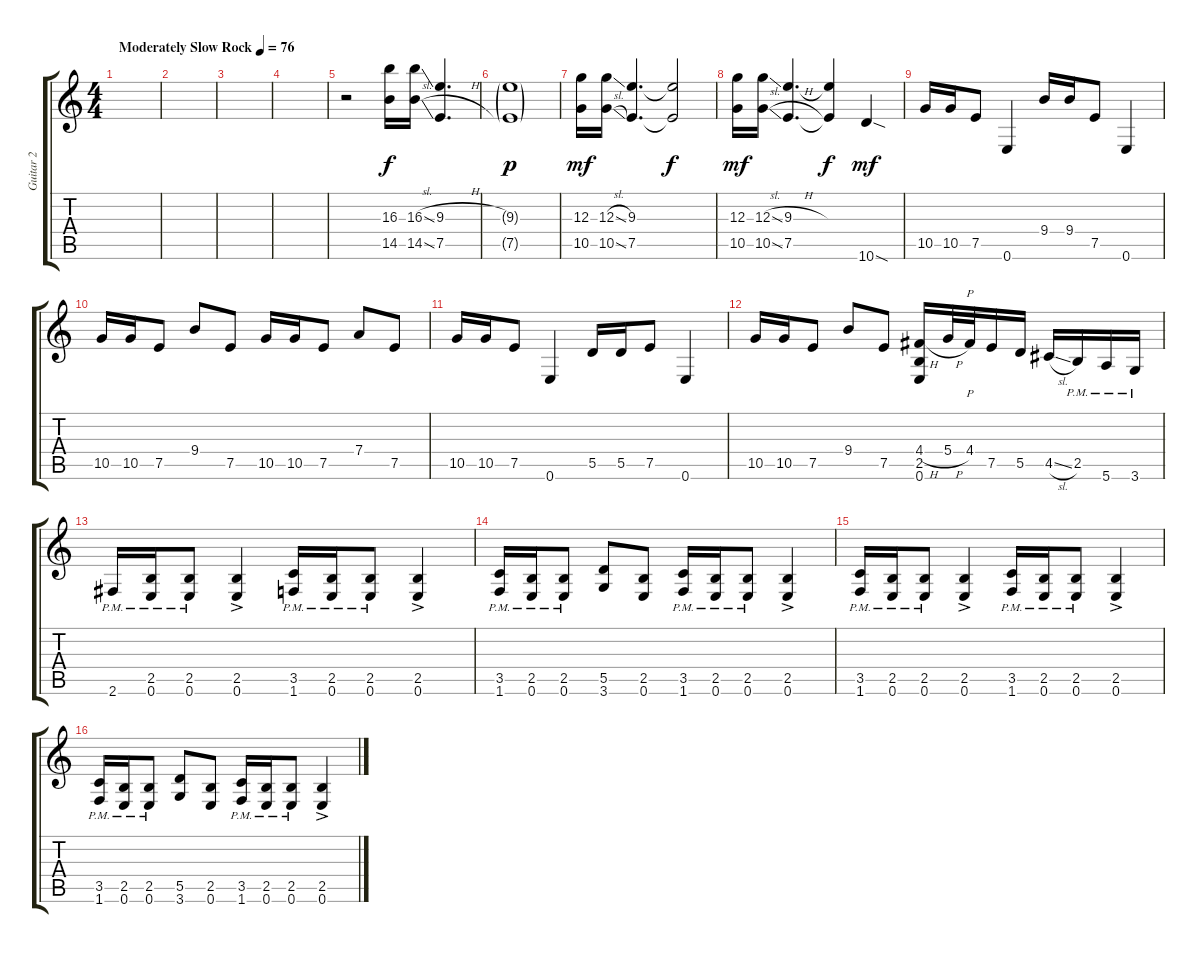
\track ("Guitar 2" "Guitar 2") {instrument distortionguitar}
\staff {score tabs}
\tuning (E4 B3 G3 D3 A2 E2) {hide}
\ts (4 4)
\tempo (76 "Moderately Slow Rock")
\clef g2
\ks c
|
|
|
|
r.2 (16.3 14.5).16 (16.3{sl} 14.5{sl}).16 (9.3{h} 7.5{h}).4{d} |
(9.3{g} 7.5{g}).1{dy p} |
(12.3 10.5).16{dy mf} (12.3{sl} 10.5{sl}).16 (9.3 7.5).4{d} (9.3{t} 7.5{t}).2{dy f} |
(12.3 10.5).16{dy mf} (12.3{sl} 10.5{sl}).16 (9.3{h} 7.5{h}).4{d} (9.3{t} 7.5{t}).4{dy f} 10.6{sod}.4{dy mf} |
10.5.16 10.5.16 7.5.8 0.6.4 9.4.16 9.4.16 7.5.8 0.6.4 |
10.5.16 10.5.16 7.5.8 9.4.8 7.5.8 10.5.16 10.5.16 7.5.8 7.4.8 7.5.8 |
10.5.16 10.5.16 7.5.8 0.6.4 5.5.16 5.5.16 7.5.8 0.6.4 |
10.5.16 10.5.16 7.5.8 9.4.8 7.5.8 (4.4{h} 2.5 0.6).16 5.4{h}.32 4.4.32{p} 7.5.16 5.5.16 4.5{sl}.16 2.5{pm}.16 5.6{pm}.16 3.6{pm}.16 |
2.6{pm}.16 (2.5 0.6{pm}).16 (2.5 0.6{pm}).8 (2.5 0.6{ac}).4 (3.5 1.6{pm}).16 (2.5 0.6{pm}).16 (2.5 0.6{pm}).8 (2.5 0.6{ac}).4 |
(3.5 1.6{pm}).16 (2.5 0.6{pm}).16 (2.5 0.6{pm}).8 (5.5 3.6).8 (2.5 0.6).8 (3.5 1.6{pm}).16 (2.5 0.6{pm}).16 (2.5 0.6{pm}).8 (2.5 0.6{ac}).4 |
(3.5 1.6{pm}).16 (2.5 0.6{pm}).16 (2.5 0.6{pm}).8 (2.5 0.6{ac}).4 (3.5 1.6{pm}).16 (2.5 0.6{pm}).16 (2.5 0.6{pm}).8 (2.5 0.6{ac}).4 |
(3.5 1.6{pm}).16 (2.5 0.6{pm}).16 (2.5 0.6{pm}).8 (5.5 3.6).8 (2.5 0.6).8 (3.5 1.6{pm}).16 (2.5 0.6{pm}).16 (2.5 0.6{pm}).8 (2.5 0.6{ac}).4
